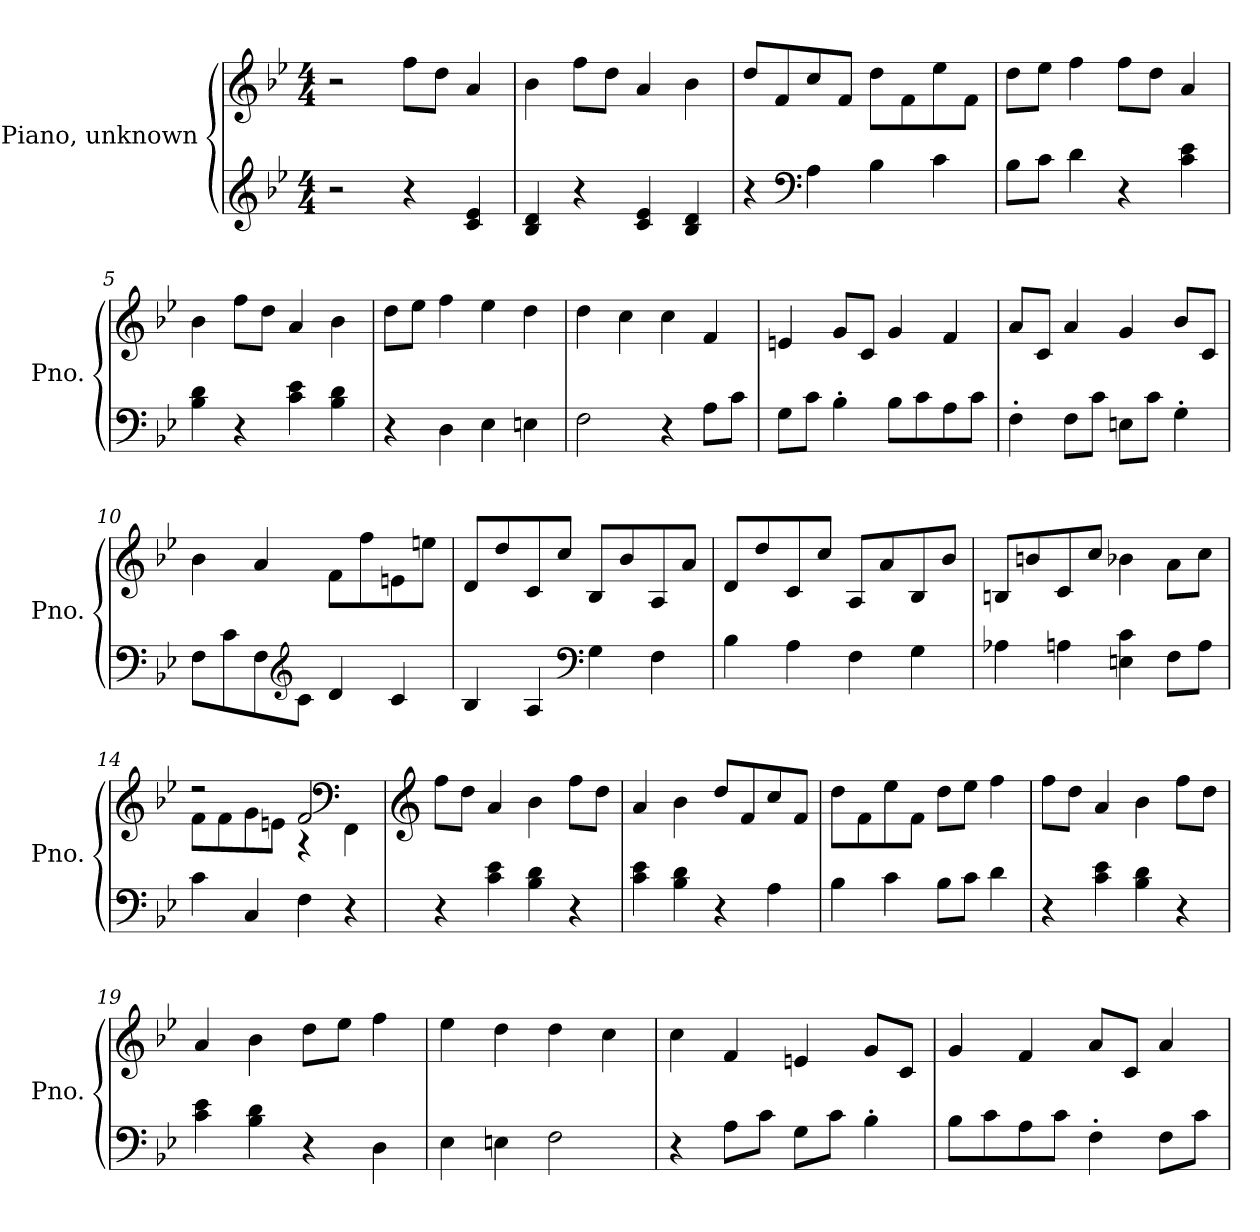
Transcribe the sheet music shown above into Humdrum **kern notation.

**kern	**kern
*part1	*part1
*staff2	*staff1
*I"Piano, unknown	*
*I'Pno.	*
*clefG2	*clefG2
*k[b-e-]	*k[b-e-]
*M4/4	*M4/4
*MM120	*MM120
=1	=1
2r	2r
4r	8ff\L
.	8dd\J
4c/ 4e-/	4a/
=2	=2
4B-/ 4d/	4b-\
4r	8ff\L
.	8dd\J
4c/ 4e-/	4a/
4B-/ 4d/	4b-\
=3	=3
4r	8dd/L
.	8f/
*clefF4	*
4A\	8cc/
.	8f/J
4B-\	8dd\L
.	8f\
4c\	8ee-\
.	8f\J
=4	=4
8B-\L	8dd\L
8c\J	8ee-\J
4d\	4ff\
4r	8ff\L
.	8dd\J
4c\ 4e-\	4a/
=5	=5
4B-\ 4d\	4b-\
4r	8ff\L
.	8dd\J
4c\ 4e-\	4a/
4B-\ 4d\	4b-\
=6	=6
4r	8dd\L
.	8ee-\J
4D\	4ff\
4E-\	4ee-\
4En\	4dd\
!!LO:LB:g=z
=7	=7
2F\	4dd\
.	4cc\
4r	4cc\
8A\L	4f/
8c\J	.
=8	=8
8G\L	4en/
8c\J	.
4B-'\	8g/L
.	8c/J
8B-\L	4g/
8c\	.
8A\	4f/
8c\J	.
=9	=9
4F'\	8a/L
.	8c/J
8F\L	4a/
8c\J	.
8En\L	4g/
8c\J	.
4G'\	8b-/L
.	8c/J
=10	=10
8F\L	4b-\
8c\	.
8F\	4a/
*clefG2	*
8c\J	.
4d/	8f\L
.	8ff\
4c/	8en\
.	8een\J
=11	=11
4B-/	8d/L
.	8dd/
4A/	8c/
.	8cc/J
*clefF4	*
4G\	8B-/L
.	8b-/
4F\	8A/
.	8a/J
!!LO:LB:g=z
=12	=12
4B-\	8d/L
.	8dd/
4A\	8c/
.	8cc/J
4F\	8A/L
.	8a/
4G\	8B-/
.	8b-/J
=13	=13
4A-X\	8Bn/L
.	8bn/
4An\	8c/
.	8cc/J
4En\ 4c\	4b-X\
8F\L	8a\L
8A\J	8cc\J
=14	=14
*	*^
4c\	2r	8f\L
.	.	8f\
4C/	.	8g\
.	.	8en\J
4F\	2f/	4r
*	*clefF4	*
4r	.	4FF\
*	*v	*v
=15	=15
*	*clefG2
4r	8ff\L
.	8dd\J
4c\ 4e-\	4a/
4B-\ 4d\	4b-\
4r	8ff\L
.	8dd\J
=16	=16
4c\ 4e-\	4a/
4B-\ 4d\	4b-\
4r	8dd/L
.	8f/
4A\	8cc/
.	8f/J
!!LO:LB:g=z
=17	=17
4B-\	8dd\L
.	8f\
4c\	8ee-\
.	8f\J
8B-\L	8dd\L
8c\J	8ee-\J
4d\	4ff\
=18	=18
4r	8ff\L
.	8dd\J
4c\ 4e-\	4a/
4B-\ 4d\	4b-\
4r	8ff\L
.	8dd\J
=19	=19
4c\ 4e-\	4a/
4B-\ 4d\	4b-\
4r	8dd\L
.	8ee-\J
4D\	4ff\
=20	=20
4E-\	4ee-\
4En\	4dd\
2F\	4dd\
.	4cc\
=21	=21
4r	4cc\
8A\L	4f/
8c\J	.
8G\L	4en/
8c\J	.
4B-'\	8g/L
.	8c/J
=22	=22
8B-\L	4g/
8c\	.
8A\	4f/
8c\J	.
4F'\	8a/L
.	8c/J
8F\L	4a/
8c\J	.
=	=
*-	*-
